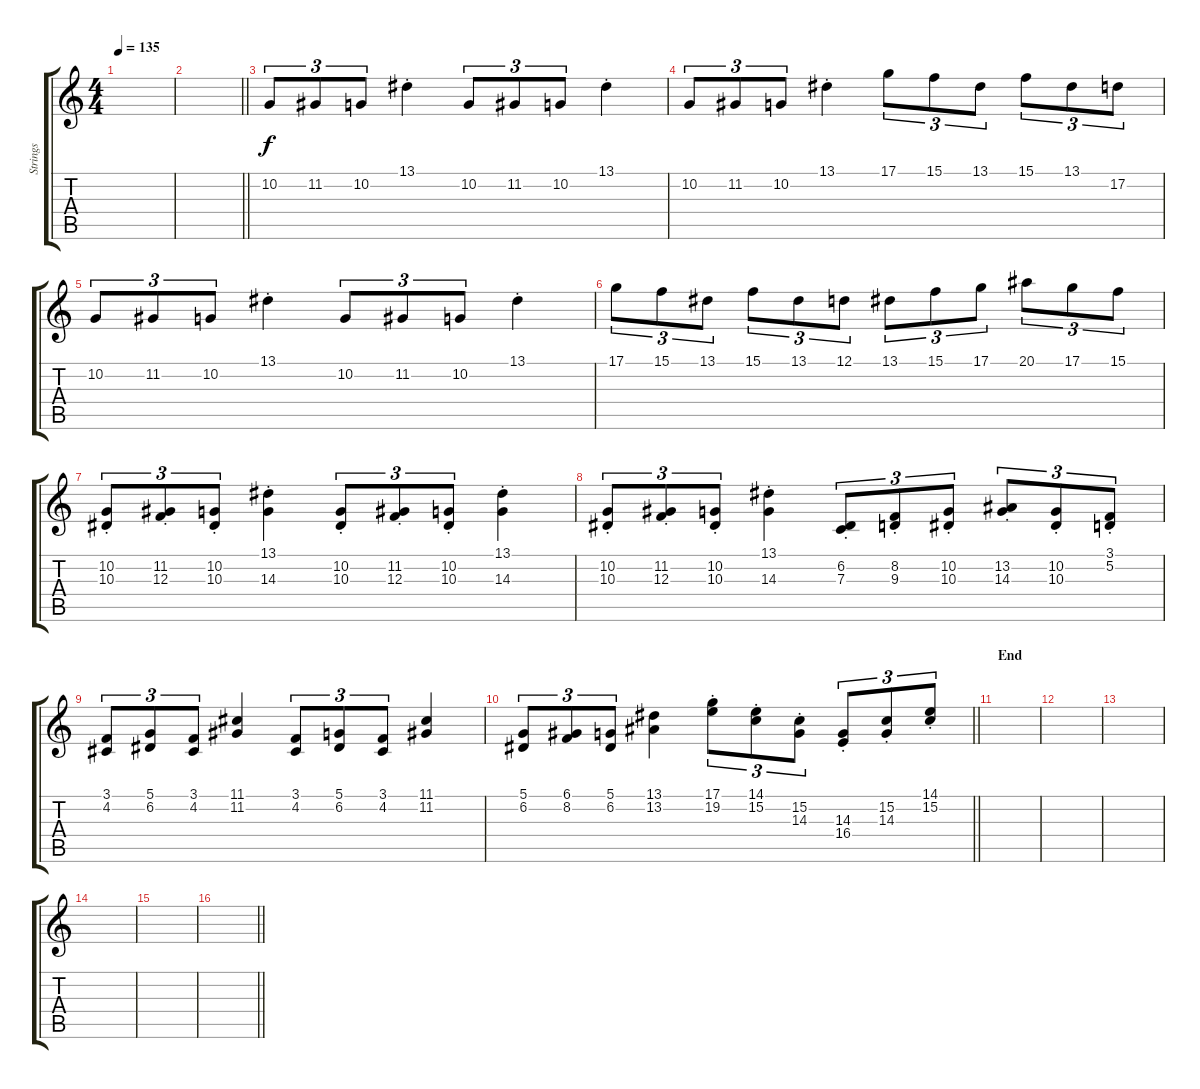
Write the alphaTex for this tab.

\track ("Strings" "Strings") {instrument stringensemble1}
\staff {score tabs}
\tuning (D4 A3 F3 C3 G2 C2) {hide}
\ts (4 4)
\tempo 135
\clef g2
\ks c
|
\barLineRight lightlight
|
10.2.8{tu (3 2)} 11.2.8{tu (3 2)} 10.2.8{tu (3 2)} 13.1{st}.4 10.2.8{tu (3 2)} 11.2.8{tu (3 2)} 10.2.8{tu (3 2)} 13.1{st}.4 |
10.2.8{tu (3 2)} 11.2.8{tu (3 2)} 10.2.8{tu (3 2)} 13.1{st}.4 17.1.8{tu (3 2)} 15.1.8{tu (3 2)} 13.1.8{tu (3 2)} 15.1.8{tu (3 2)} 13.1.8{tu (3 2)} 17.2.8{tu (3 2)} |
10.2.8{tu (3 2)} 11.2.8{tu (3 2)} 10.2.8{tu (3 2)} 13.1{st}.4 10.2.8{tu (3 2)} 11.2.8{tu (3 2)} 10.2.8{tu (3 2)} 13.1{st}.4 |
17.1.8{tu (3 2)} 15.1.8{tu (3 2)} 13.1.8{tu (3 2)} 15.1.8{tu (3 2)} 13.1.8{tu (3 2)} 12.1.8{tu (3 2)} 13.1.8{tu (3 2)} 15.1.8{tu (3 2)} 17.1.8{tu (3 2)} 20.1.8{tu (3 2)} 17.1.8{tu (3 2)} 15.1.8{tu (3 2)} |
(10.2{st} 10.3{st}).8{tu (3 2)} (11.2{st} 12.3{st}).8{tu (3 2)} (10.2{st} 10.3{st}).8{tu (3 2)} (13.1{st} 14.3{st}).4 (10.2{st} 10.3{st}).8{tu (3 2)} (11.2{st} 12.3{st}).8{tu (3 2)} (10.2{st} 10.3{st}).8{tu (3 2)} (13.1{st} 14.3{st}).4 |
(10.2{st} 10.3{st}).8{tu (3 2)} (11.2{st} 12.3{st}).8{tu (3 2)} (10.2{st} 10.3{st}).8{tu (3 2)} (13.1{st} 14.3{st}).4 (6.2{st} 7.3{st}).8{tu (3 2)} (8.2{st} 9.3{st}).8{tu (3 2)} (10.2{st} 10.3{st}).8{tu (3 2)} (13.2{st} 14.3{st}).8{tu (3 2)} (10.2{st} 10.3{st}).8{tu (3 2)} (3.1{st} 5.2{st}).8{tu (3 2)} |
(3.1 4.2).8{tu (3 2)} (5.1 6.2).8{tu (3 2)} (3.1 4.2).8{tu (3 2)} (11.1 11.2).4 (3.1 4.2).8{tu (3 2)} (5.1 6.2).8{tu (3 2)} (3.1 4.2).8{tu (3 2)} (11.1 11.2).4 |
\barLineRight lightlight
(5.1 6.2).8{tu (3 2)} (6.1 8.2).8{tu (3 2)} (5.1 6.2).8{tu (3 2)} (13.1 13.2).4 (17.1{st} 19.2{st}).8{tu (3 2)} (14.1{st} 15.2{st}).8{tu (3 2)} (15.2{st} 14.3{st}).8{tu (3 2)} (14.3{st} 16.4{st}).8{tu (3 2)} (15.2{st} 14.3{st}).8{tu (3 2)} (14.1{st} 15.2{st}).8{tu (3 2)} |
\section ("" "End")
|
|
|
|
|
\barLineRight lightlight
